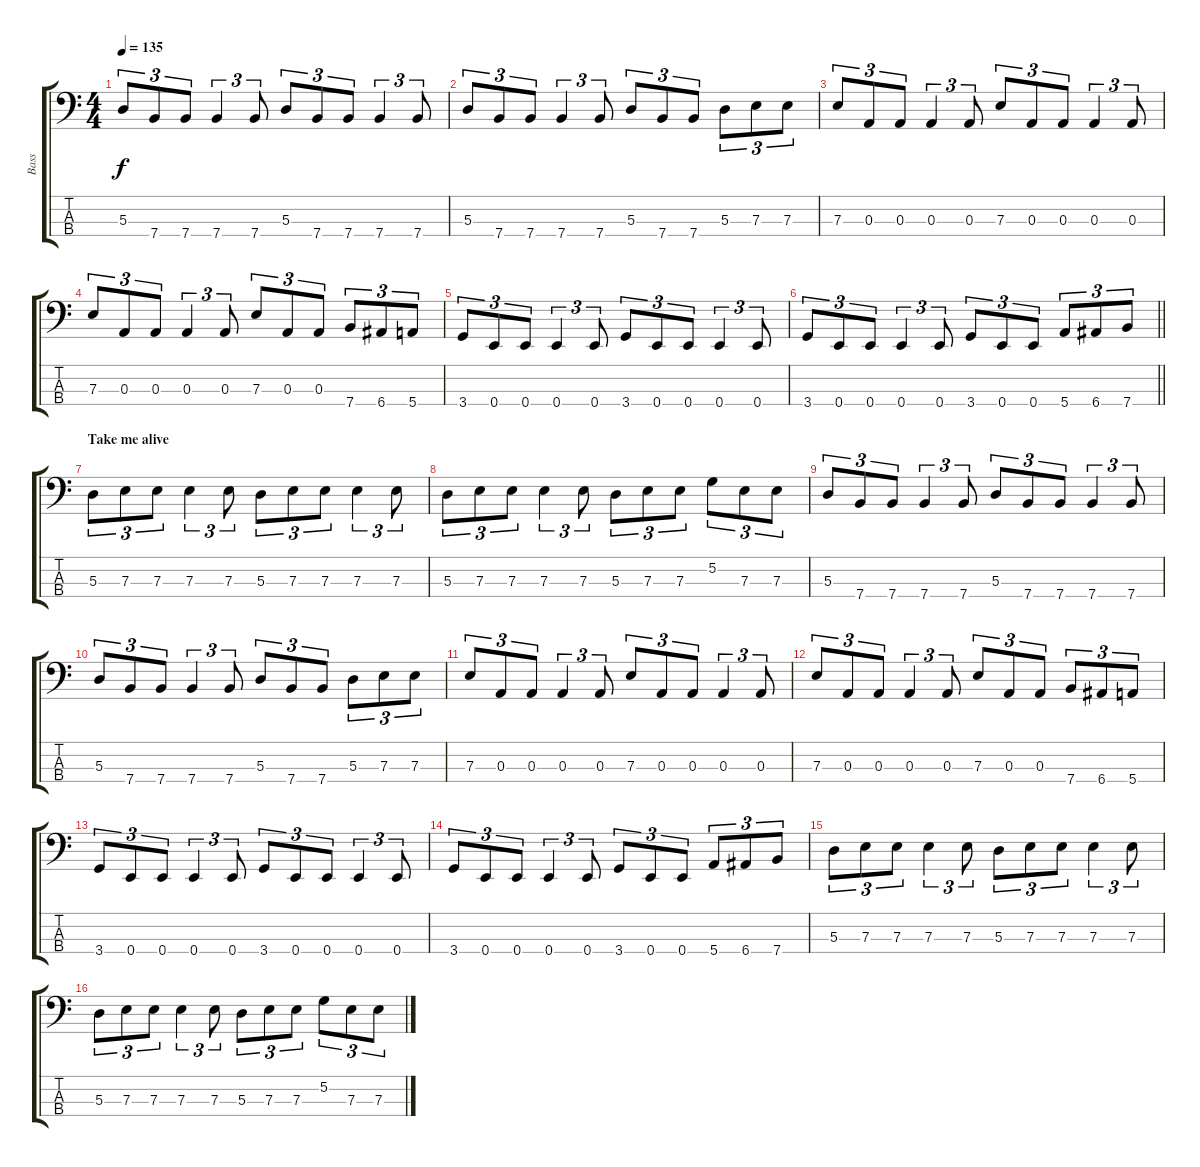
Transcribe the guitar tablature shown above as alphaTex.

\track ("Bass" "Bass") {instrument electricbasspick}
\staff {score tabs}
\tuning (G2 D2 A1 E1) {hide}
\ts (4 4)
\tempo 135
\clef f4
\ks c
5.3.8{tu (3 2) dy f} 7.4.8{tu (3 2)} 7.4.8{tu (3 2)} 7.4.4{tu (3 2)} 7.4.8{tu (3 2)} 5.3.8{tu (3 2)} 7.4.8{tu (3 2)} 7.4.8{tu (3 2)} 7.4.4{tu (3 2)} 7.4.8{tu (3 2)} |
5.3.8{tu (3 2)} 7.4.8{tu (3 2)} 7.4.8{tu (3 2)} 7.4.4{tu (3 2)} 7.4.8{tu (3 2)} 5.3.8{tu (3 2)} 7.4.8{tu (3 2)} 7.4.8{tu (3 2)} 5.3.8{tu (3 2)} 7.3.8{tu (3 2)} 7.3.8{tu (3 2)} |
7.3.8{tu (3 2)} 0.3.8{tu (3 2)} 0.3.8{tu (3 2)} 0.3.4{tu (3 2)} 0.3.8{tu (3 2)} 7.3.8{tu (3 2)} 0.3.8{tu (3 2)} 0.3.8{tu (3 2)} 0.3.4{tu (3 2)} 0.3.8{tu (3 2)} |
7.3.8{tu (3 2)} 0.3.8{tu (3 2)} 0.3.8{tu (3 2)} 0.3.4{tu (3 2)} 0.3.8{tu (3 2)} 7.3.8{tu (3 2)} 0.3.8{tu (3 2)} 0.3.8{tu (3 2)} 7.4.8{tu (3 2)} 6.4.8{tu (3 2)} 5.4.8{tu (3 2)} |
3.4.8{tu (3 2)} 0.4.8{tu (3 2)} 0.4.8{tu (3 2)} 0.4.4{tu (3 2)} 0.4.8{tu (3 2)} 3.4.8{tu (3 2)} 0.4.8{tu (3 2)} 0.4.8{tu (3 2)} 0.4.4{tu (3 2)} 0.4.8{tu (3 2)} |
\barLineRight lightlight
3.4.8{tu (3 2)} 0.4.8{tu (3 2)} 0.4.8{tu (3 2)} 0.4.4{tu (3 2)} 0.4.8{tu (3 2)} 3.4.8{tu (3 2)} 0.4.8{tu (3 2)} 0.4.8{tu (3 2)} 5.4.8{tu (3 2)} 6.4.8{tu (3 2)} 7.4.8{tu (3 2)} |
\section ("" "Take me alive")
5.3.8{tu (3 2) volume 11} 7.3.8{tu (3 2)} 7.3.8{tu (3 2)} 7.3.4{tu (3 2)} 7.3.8{tu (3 2)} 5.3.8{tu (3 2)} 7.3.8{tu (3 2)} 7.3.8{tu (3 2)} 7.3.4{tu (3 2)} 7.3.8{tu (3 2)} |
5.3.8{tu (3 2)} 7.3.8{tu (3 2)} 7.3.8{tu (3 2)} 7.3.4{tu (3 2)} 7.3.8{tu (3 2)} 5.3.8{tu (3 2)} 7.3.8{tu (3 2)} 7.3.8{tu (3 2)} 5.2.8{tu (3 2)} 7.3.8{tu (3 2)} 7.3.8{tu (3 2)} |
5.3.8{tu (3 2)} 7.4.8{tu (3 2)} 7.4.8{tu (3 2)} 7.4.4{tu (3 2)} 7.4.8{tu (3 2)} 5.3.8{tu (3 2)} 7.4.8{tu (3 2)} 7.4.8{tu (3 2)} 7.4.4{tu (3 2)} 7.4.8{tu (3 2)} |
5.3.8{tu (3 2)} 7.4.8{tu (3 2)} 7.4.8{tu (3 2)} 7.4.4{tu (3 2)} 7.4.8{tu (3 2)} 5.3.8{tu (3 2)} 7.4.8{tu (3 2)} 7.4.8{tu (3 2)} 5.3.8{tu (3 2)} 7.3.8{tu (3 2)} 7.3.8{tu (3 2)} |
7.3.8{tu (3 2)} 0.3.8{tu (3 2)} 0.3.8{tu (3 2)} 0.3.4{tu (3 2)} 0.3.8{tu (3 2)} 7.3.8{tu (3 2)} 0.3.8{tu (3 2)} 0.3.8{tu (3 2)} 0.3.4{tu (3 2)} 0.3.8{tu (3 2)} |
7.3.8{tu (3 2)} 0.3.8{tu (3 2)} 0.3.8{tu (3 2)} 0.3.4{tu (3 2)} 0.3.8{tu (3 2)} 7.3.8{tu (3 2)} 0.3.8{tu (3 2)} 0.3.8{tu (3 2)} 7.4.8{tu (3 2)} 6.4.8{tu (3 2)} 5.4.8{tu (3 2)} |
3.4.8{tu (3 2)} 0.4.8{tu (3 2)} 0.4.8{tu (3 2)} 0.4.4{tu (3 2)} 0.4.8{tu (3 2)} 3.4.8{tu (3 2)} 0.4.8{tu (3 2)} 0.4.8{tu (3 2)} 0.4.4{tu (3 2)} 0.4.8{tu (3 2)} |
3.4.8{tu (3 2)} 0.4.8{tu (3 2)} 0.4.8{tu (3 2)} 0.4.4{tu (3 2)} 0.4.8{tu (3 2)} 3.4.8{tu (3 2)} 0.4.8{tu (3 2)} 0.4.8{tu (3 2)} 5.4.8{tu (3 2)} 6.4.8{tu (3 2)} 7.4.8{tu (3 2)} |
5.3.8{tu (3 2)} 7.3.8{tu (3 2)} 7.3.8{tu (3 2)} 7.3.4{tu (3 2)} 7.3.8{tu (3 2)} 5.3.8{tu (3 2)} 7.3.8{tu (3 2)} 7.3.8{tu (3 2)} 7.3.4{tu (3 2)} 7.3.8{tu (3 2)} |
5.3.8{tu (3 2)} 7.3.8{tu (3 2)} 7.3.8{tu (3 2)} 7.3.4{tu (3 2)} 7.3.8{tu (3 2)} 5.3.8{tu (3 2)} 7.3.8{tu (3 2)} 7.3.8{tu (3 2)} 5.2.8{tu (3 2)} 7.3.8{tu (3 2)} 7.3.8{tu (3 2)}
